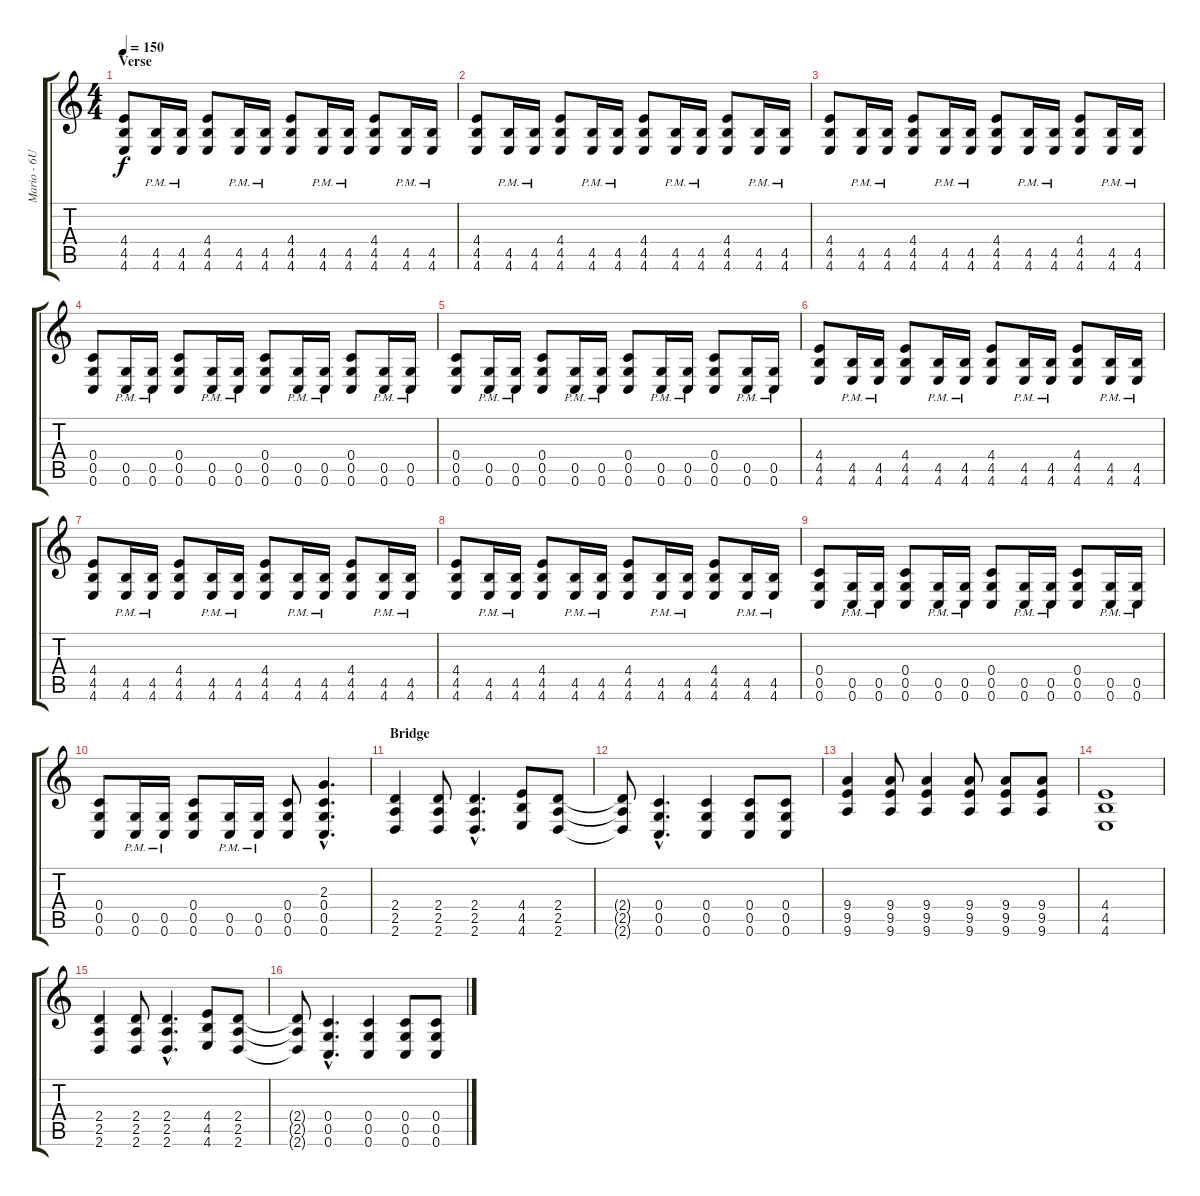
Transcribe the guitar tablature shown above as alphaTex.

\track ("Mario - 6U1+4R" "Mario - 6U") {instrument distortionguitar}
\staff {score tabs}
\tuning (D4 A3 F3 C3 G2 C2) {hide}
\ts (4 4)
\section ("" "Verse")
\tempo 150
\clef g2
\ks c
(4.4 4.5 4.6).8{dy f} (4.5{pm} 4.6{pm}).16 (4.5{pm} 4.6{pm}).16 (4.4 4.5 4.6).8 (4.5{pm} 4.6{pm}).16 (4.5{pm} 4.6{pm}).16 (4.4 4.5 4.6).8 (4.5{pm} 4.6{pm}).16 (4.5{pm} 4.6{pm}).16 (4.4 4.5 4.6).8 (4.5{pm} 4.6{pm}).16 (4.5{pm} 4.6{pm}).16 |
(4.4 4.5 4.6).8 (4.5{pm} 4.6{pm}).16 (4.5{pm} 4.6{pm}).16 (4.4 4.5 4.6).8 (4.5{pm} 4.6{pm}).16 (4.5{pm} 4.6{pm}).16 (4.4 4.5 4.6).8 (4.5{pm} 4.6{pm}).16 (4.5{pm} 4.6{pm}).16 (4.4 4.5 4.6).8 (4.5{pm} 4.6{pm}).16 (4.5{pm} 4.6{pm}).16 |
(4.4 4.5 4.6).8 (4.5{pm} 4.6{pm}).16 (4.5{pm} 4.6{pm}).16 (4.4 4.5 4.6).8 (4.5{pm} 4.6{pm}).16 (4.5{pm} 4.6{pm}).16 (4.4 4.5 4.6).8 (4.5{pm} 4.6{pm}).16 (4.5{pm} 4.6{pm}).16 (4.4 4.5 4.6).8 (4.5{pm} 4.6{pm}).16 (4.5{pm} 4.6{pm}).16 |
(0.4 0.5 0.6).8 (0.5{pm} 0.6{pm}).16 (0.5{pm} 0.6{pm}).16 (0.4 0.5 0.6).8 (0.5{pm} 0.6{pm}).16 (0.5{pm} 0.6{pm}).16 (0.4 0.5 0.6).8 (0.5{pm} 0.6{pm}).16 (0.5{pm} 0.6{pm}).16 (0.4 0.5 0.6).8 (0.5{pm} 0.6{pm}).16 (0.5{pm} 0.6{pm}).16 |
(0.4 0.5 0.6).8 (0.5{pm} 0.6{pm}).16 (0.5{pm} 0.6{pm}).16 (0.4 0.5 0.6).8 (0.5{pm} 0.6{pm}).16 (0.5{pm} 0.6{pm}).16 (0.4 0.5 0.6).8 (0.5{pm} 0.6{pm}).16 (0.5{pm} 0.6{pm}).16 (0.4 0.5 0.6).8 (0.5{pm} 0.6{pm}).16 (0.5{pm} 0.6{pm}).16 |
(4.4 4.5 4.6).8 (4.5{pm} 4.6{pm}).16 (4.5{pm} 4.6{pm}).16 (4.4 4.5 4.6).8 (4.5{pm} 4.6{pm}).16 (4.5{pm} 4.6{pm}).16 (4.4 4.5 4.6).8 (4.5{pm} 4.6{pm}).16 (4.5{pm} 4.6{pm}).16 (4.4 4.5 4.6).8 (4.5{pm} 4.6{pm}).16 (4.5{pm} 4.6{pm}).16 |
(4.4 4.5 4.6).8 (4.5{pm} 4.6{pm}).16 (4.5{pm} 4.6{pm}).16 (4.4 4.5 4.6).8 (4.5{pm} 4.6{pm}).16 (4.5{pm} 4.6{pm}).16 (4.4 4.5 4.6).8 (4.5{pm} 4.6{pm}).16 (4.5{pm} 4.6{pm}).16 (4.4 4.5 4.6).8 (4.5{pm} 4.6{pm}).16 (4.5{pm} 4.6{pm}).16 |
(4.4 4.5 4.6).8 (4.5{pm} 4.6{pm}).16 (4.5{pm} 4.6{pm}).16 (4.4 4.5 4.6).8 (4.5{pm} 4.6{pm}).16 (4.5{pm} 4.6{pm}).16 (4.4 4.5 4.6).8 (4.5{pm} 4.6{pm}).16 (4.5{pm} 4.6{pm}).16 (4.4 4.5 4.6).8 (4.5{pm} 4.6{pm}).16 (4.5{pm} 4.6{pm}).16 |
(0.4 0.5 0.6).8 (0.5{pm} 0.6{pm}).16 (0.5{pm} 0.6{pm}).16 (0.4 0.5 0.6).8 (0.5{pm} 0.6{pm}).16 (0.5{pm} 0.6{pm}).16 (0.4 0.5 0.6).8 (0.5{pm} 0.6{pm}).16 (0.5{pm} 0.6{pm}).16 (0.4 0.5 0.6).8 (0.5{pm} 0.6{pm}).16 (0.5{pm} 0.6{pm}).16 |
(0.4 0.5 0.6).8 (0.5{pm} 0.6{pm}).16 (0.5{pm} 0.6{pm}).16 (0.4 0.5 0.6).8 (0.5{pm} 0.6{pm}).16 (0.5{pm} 0.6{pm}).16 (0.4 0.5 0.6).8 (2.3{hac} 0.4{hac} 0.5{hac} 0.6{hac}).4{d} |
\section ("" "Bridge")
(2.4 2.5 2.6).4 (2.4 2.5 2.6).8 (2.4{hac} 2.5{hac} 2.6{hac}).4{d} (4.4 4.5 4.6).8 (2.4 2.5 2.6).8 |
(2.4{t} 2.5{t} 2.6{t}).8 (0.4{hac} 0.5{hac} 0.6{hac}).4{d} (0.4 0.5 0.6).4 (0.4 0.5 0.6).8 (0.4 0.5 0.6).8 |
(9.4 9.5 9.6).4 (9.4 9.5 9.6).8 (9.4 9.5 9.6).4 (9.4 9.5 9.6).8 (9.4 9.5 9.6).8 (9.4 9.5 9.6).8 |
(4.4 4.5 4.6).1 |
(2.4 2.5 2.6).4 (2.4 2.5 2.6).8 (2.4{hac} 2.5{hac} 2.6{hac}).4{d} (4.4 4.5 4.6).8 (2.4 2.5 2.6).8 |
(2.4{t} 2.5{t} 2.6{t}).8 (0.4{hac} 0.5{hac} 0.6{hac}).4{d} (0.4 0.5 0.6).4 (0.4 0.5 0.6).8 (0.4 0.5 0.6).8
